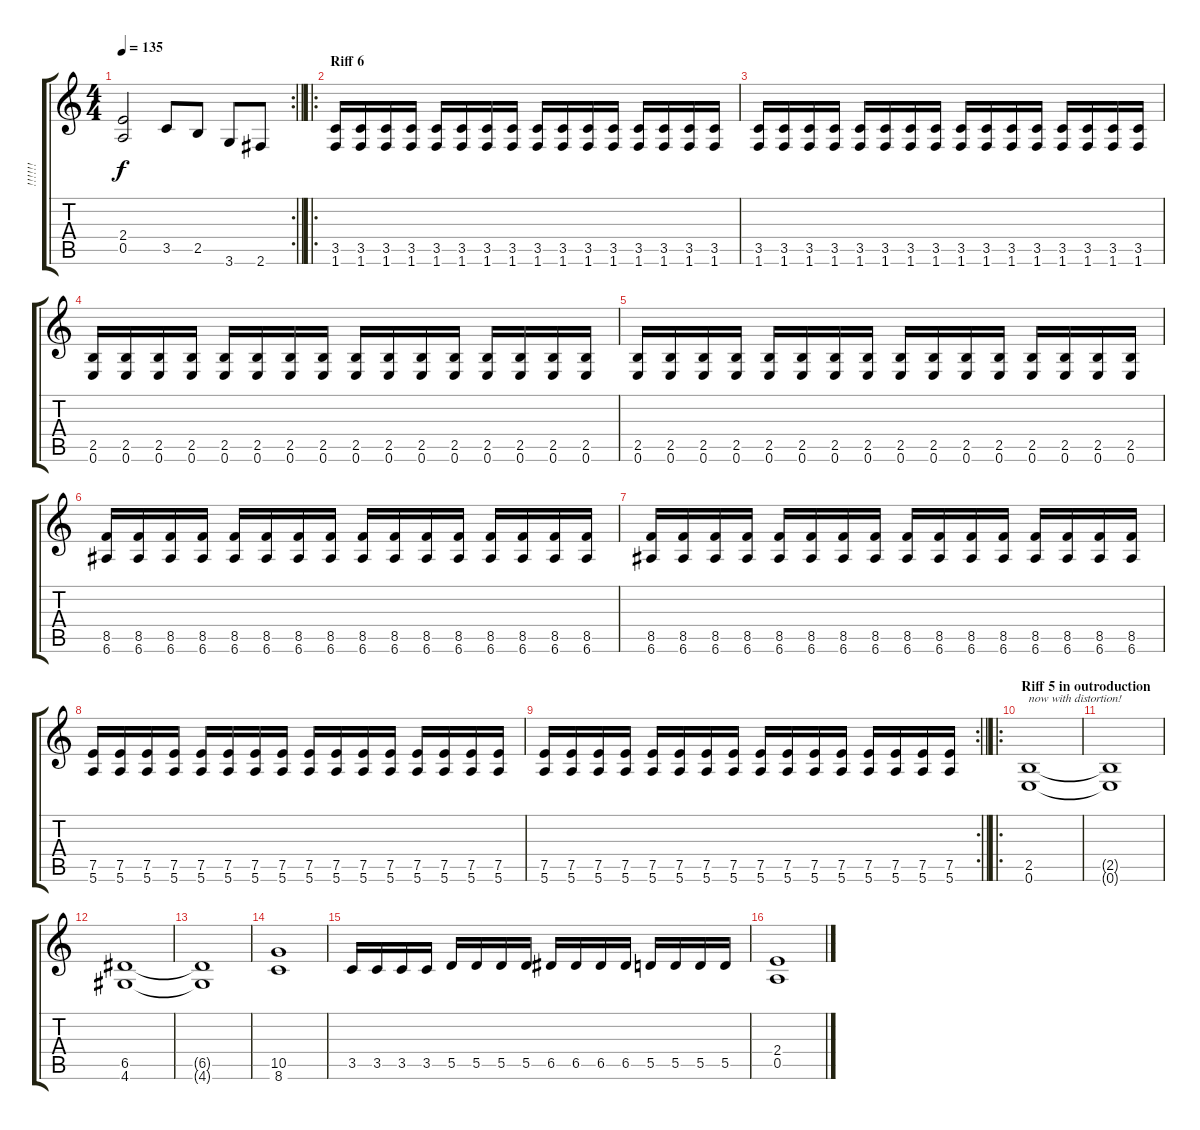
\track ("!!!!!!" "!!!!!!") {instrument distortionguitar}
\staff {score tabs}
\tuning (E4 B3 G3 D3 A2 E2) {hide}
\rc 2
\ts (4 4)
\tempo 135
\clef g2
\barLineRight lightlight
\ks c
(2.4{t} 0.5{t}).2{dy f} 3.5.8 2.5.8 3.6.8 2.6.8 |
\ro
\section ("" "Riff 6")
(3.5 1.6).16 (3.5 1.6).16 (3.5 1.6).16 (3.5 1.6).16 (3.5 1.6).16 (3.5 1.6).16 (3.5 1.6).16 (3.5 1.6).16 (3.5 1.6).16 (3.5 1.6).16 (3.5 1.6).16 (3.5 1.6).16 (3.5 1.6).16 (3.5 1.6).16 (3.5 1.6).16 (3.5 1.6).16 |
(3.5 1.6).16 (3.5 1.6).16 (3.5 1.6).16 (3.5 1.6).16 (3.5 1.6).16 (3.5 1.6).16 (3.5 1.6).16 (3.5 1.6).16 (3.5 1.6).16 (3.5 1.6).16 (3.5 1.6).16 (3.5 1.6).16 (3.5 1.6).16 (3.5 1.6).16 (3.5 1.6).16 (3.5 1.6).16 |
(2.5 0.6).16 (2.5 0.6).16 (2.5 0.6).16 (2.5 0.6).16 (2.5 0.6).16 (2.5 0.6).16 (2.5 0.6).16 (2.5 0.6).16 (2.5 0.6).16 (2.5 0.6).16 (2.5 0.6).16 (2.5 0.6).16 (2.5 0.6).16 (2.5 0.6).16 (2.5 0.6).16 (2.5 0.6).16 |
(2.5 0.6).16 (2.5 0.6).16 (2.5 0.6).16 (2.5 0.6).16 (2.5 0.6).16 (2.5 0.6).16 (2.5 0.6).16 (2.5 0.6).16 (2.5 0.6).16 (2.5 0.6).16 (2.5 0.6).16 (2.5 0.6).16 (2.5 0.6).16 (2.5 0.6).16 (2.5 0.6).16 (2.5 0.6).16 |
(8.5 6.6).16 (8.5 6.6).16 (8.5 6.6).16 (8.5 6.6).16 (8.5 6.6).16 (8.5 6.6).16 (8.5 6.6).16 (8.5 6.6).16 (8.5 6.6).16 (8.5 6.6).16 (8.5 6.6).16 (8.5 6.6).16 (8.5 6.6).16 (8.5 6.6).16 (8.5 6.6).16 (8.5 6.6).16 |
(8.5 6.6).16 (8.5 6.6).16 (8.5 6.6).16 (8.5 6.6).16 (8.5 6.6).16 (8.5 6.6).16 (8.5 6.6).16 (8.5 6.6).16 (8.5 6.6).16 (8.5 6.6).16 (8.5 6.6).16 (8.5 6.6).16 (8.5 6.6).16 (8.5 6.6).16 (8.5 6.6).16 (8.5 6.6).16 |
(7.5 5.6).16 (7.5 5.6).16 (7.5 5.6).16 (7.5 5.6).16 (7.5 5.6).16 (7.5 5.6).16 (7.5 5.6).16 (7.5 5.6).16 (7.5 5.6).16 (7.5 5.6).16 (7.5 5.6).16 (7.5 5.6).16 (7.5 5.6).16 (7.5 5.6).16 (7.5 5.6).16 (7.5 5.6).16 |
\rc 2
\barLineRight lightlight
(7.5 5.6).16 (7.5 5.6).16 (7.5 5.6).16 (7.5 5.6).16 (7.5 5.6).16 (7.5 5.6).16 (7.5 5.6).16 (7.5 5.6).16 (7.5 5.6).16 (7.5 5.6).16 (7.5 5.6).16 (7.5 5.6).16 (7.5 5.6).16 (7.5 5.6).16 (7.5 5.6).16 (7.5 5.6).16 |
\ro
\section ("" "Riff 5 in outroduction")
(2.5 0.6).1{txt "now with distortion!" instrument distortionguitar} |
(2.5{t} 0.6{t}).1 |
(6.5 4.6).1 |
(6.5{t} 4.6{t}).1 |
(10.5 8.6).1 |
3.5.16 3.5.16 3.5.16 3.5.16 5.5.16 5.5.16 5.5.16 5.5.16 6.5.16 6.5.16 6.5.16 6.5.16 5.5.16 5.5.16 5.5.16 5.5.16 |
(2.4 0.5).1
